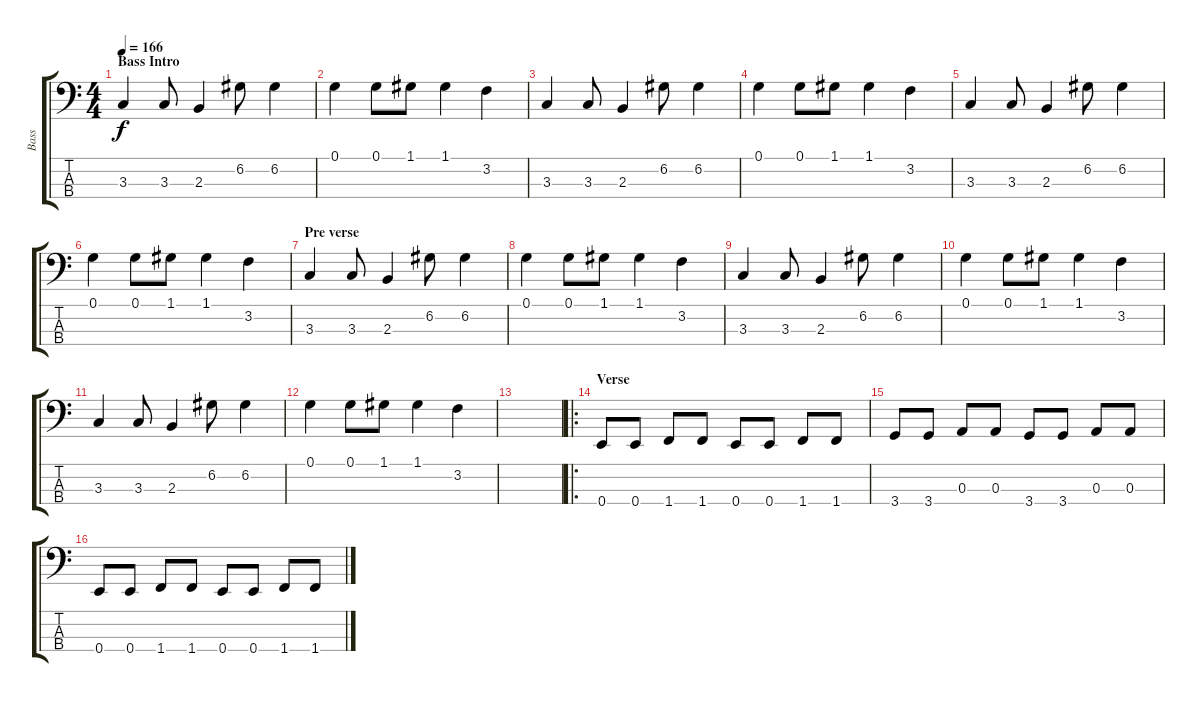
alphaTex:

\track ("Bass" "Bass") {instrument electricbasspick}
\staff {score tabs}
\tuning (G2 D2 A1 E1) {hide}
\ts (4 4)
\section ("" "Bass Intro")
\tempo 166
\clef f4
\ks c
3.3.4{dy f instrument electricbasspick} 3.3.8 2.3.4 6.2.8 6.2.4 |
0.1.4 0.1.8 1.1.8 1.1.4 3.2.4 |
3.3.4 3.3.8 2.3.4 6.2.8 6.2.4 |
0.1.4 0.1.8 1.1.8 1.1.4 3.2.4 |
3.3.4 3.3.8 2.3.4 6.2.8 6.2.4 |
0.1.4 0.1.8 1.1.8 1.1.4 3.2.4 |
\section ("" "Pre verse")
3.3.4 3.3.8 2.3.4 6.2.8 6.2.4 |
0.1.4 0.1.8 1.1.8 1.1.4 3.2.4 |
3.3.4 3.3.8 2.3.4 6.2.8 6.2.4 |
0.1.4 0.1.8 1.1.8 1.1.4 3.2.4 |
3.3.4 3.3.8 2.3.4 6.2.8 6.2.4 |
0.1.4 0.1.8 1.1.8 1.1.4 3.2.4 |
|
\ro
\section ("" "Verse")
0.4.8 0.4.8 1.4.8 1.4.8 0.4.8 0.4.8 1.4.8 1.4.8 |
3.4.8 3.4.8 0.3.8 0.3.8 3.4.8 3.4.8 0.3.8 0.3.8 |
0.4.8 0.4.8 1.4.8 1.4.8 0.4.8 0.4.8 1.4.8 1.4.8
